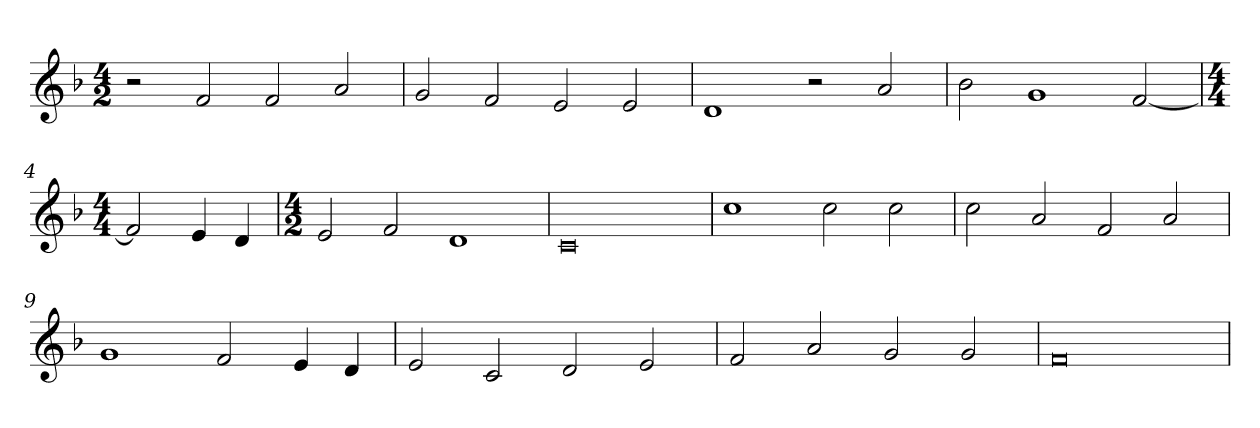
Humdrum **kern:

**kern
*part1
*staff1
*clefG2
*k[b-]
*F:
*M4/2
=
2r
2f
2f
2a
=1
2g
2f
2e
2e
=2
1d
2r
2a
=3
2b-
1g
[2f
=4
*M4/4
2f]
4e
4d
=5
*M4/2
2e
2f
1d
=6
0c
=7
1cc
2cc
2cc
=8
2cc
2a
2f
2a
=9
1g
2f
4e
4d
=10
2e
2c
2d
2e
=11
2f
2a
2g
2g
=12
0f
=
*-
